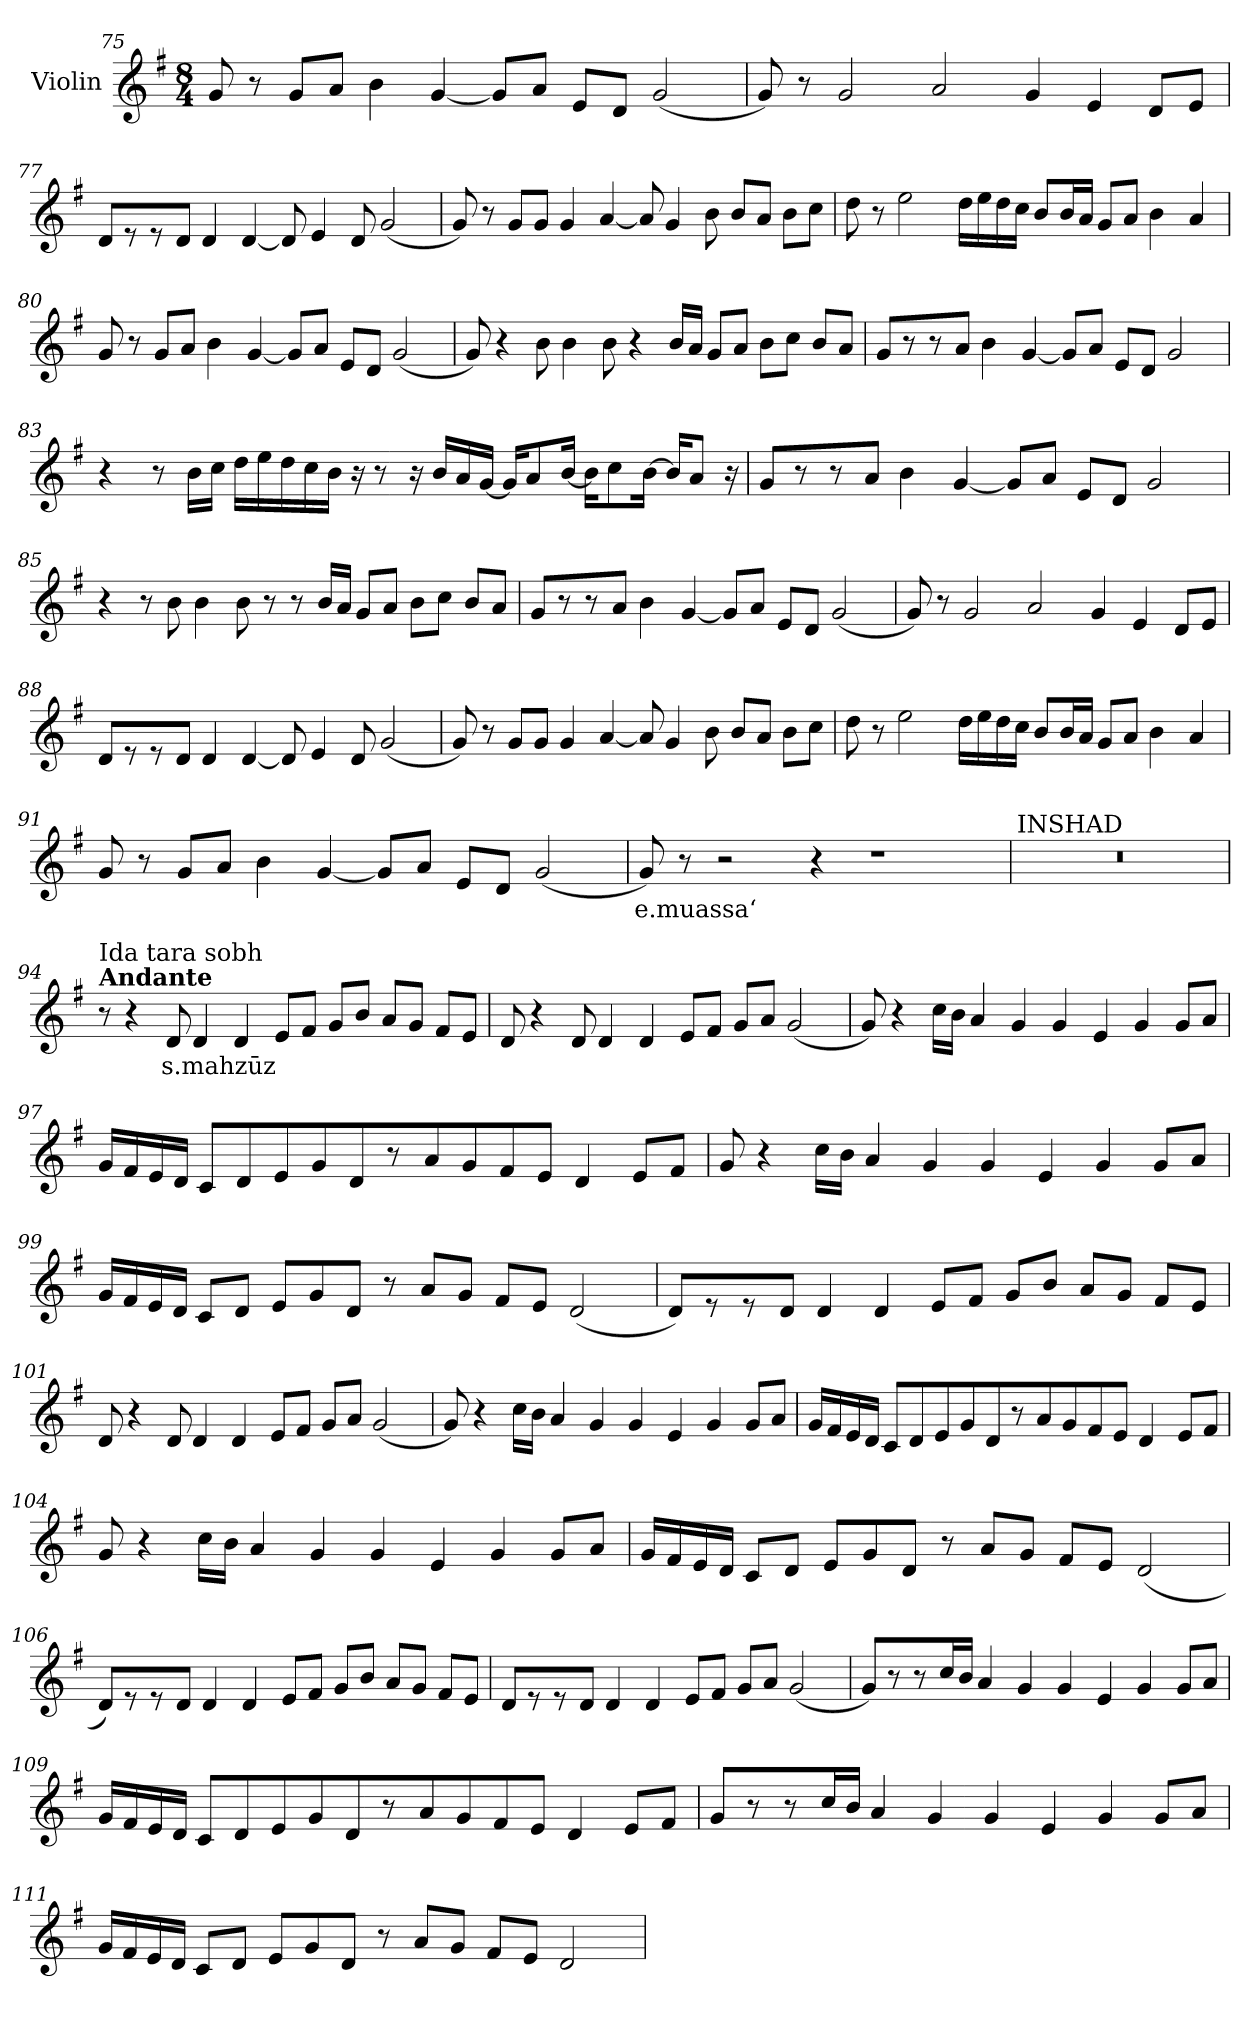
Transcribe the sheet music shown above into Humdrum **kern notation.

**kern	**text
*part1	*part1
*staff1	*staff1
*I"Violin	*
!!LO:LB:g=z
*clefG2	*
*k[f#]	*
*G:	*
*M8/4	*
=75	=75
8g/	.
8r	.
8g/L	.
8a/J	.
4b\	.
[4g/	.
8g/L]	.
8a/J	.
8e/L	.
8d/J	.
(<2g/	.
=76	=76
8g/)	.
8r	.
2g/	.
2a/	.
4g/	.
4e/	.
8d/L	.
8e/J	.
!!LO:LB:g=z
=77	=77
8d/L	.
8r	.
8r	.
8d/J	.
4d/	.
[4d/	.
8d/]	.
4e/	.
8d/	.
(<2g/	.
=78	=78
8g/)	.
8r	.
8g/L	.
8g/J	.
4g/	.
[4a/	.
8a/]	.
4g/	.
8b\	.
8b/L	.
8a/J	.
8b\L	.
8cc\J	.
!!LO:LB:g=z
=79	=79
8dd\	.
8r	.
2ee\	.
16dd\LL	.
16ee\	.
16dd\	.
16cc\JJ	.
8b/L	.
16b/L	.
16a/JJ	.
8g/L	.
8a/J	.
4b\	.
4a/	.
=80	=80
8g/	.
8r	.
8g/L	.
8a/J	.
4b\	.
[4g/	.
8g/L]	.
8a/J	.
8e/L	.
8d/J	.
(<2g/	.
!!LO:PB:g=z
=81	=81
8g/)	.
4r	.
8b\	.
4b\	.
8b\	.
4r	.
16b/LL	.
16a/JJ	.
8g/L	.
8a/J	.
8b\L	.
8cc\J	.
8b/L	.
8a/J	.
=82	=82
8g/L	.
8r	.
8r	.
8a/J	.
4b\	.
[4g/	.
8g/L]	.
8a/J	.
8e/L	.
8d/J	.
2g/	.
!!LO:LB:g=z
=83	=83
4r	.
8r	.
16b\LL	.
16cc\JJ	.
16dd\LL	.
16ee\	.
16dd\	.
16cc\	.
16b\JJ	.
16r	.
8r	.
16r	.
16b/LL	.
16a/	.
[16g/JJ	.
16g/KL]	.
8a/	.
[16b/Jk	.
16b\KL]	.
8cc\	.
[16b\Jk	.
16b/KL]	.
8a/J	.
16r	.
=84	=84
8g/L	.
8r	.
8r	.
8a/J	.
4b\	.
[4g/	.
8g/L]	.
8a/J	.
8e/L	.
8d/J	.
2g/	.
!!LO:LB:g=z
=85	=85
4r	.
8r	.
8b\	.
4b\	.
8b\	.
8r	.
8r	.
16b/LL	.
16a/JJ	.
8g/L	.
8a/J	.
8b\L	.
8cc\J	.
8b/L	.
8a/J	.
=86	=86
8g/L	.
8r	.
8r	.
8a/J	.
4b\	.
[4g/	.
8g/L]	.
8a/J	.
8e/L	.
8d/J	.
(<2g/	.
!!LO:LB:g=z
=87	=87
8g/)	.
8r	.
2g/	.
2a/	.
4g/	.
4e/	.
8d/L	.
8e/J	.
=88	=88
8d/L	.
8r	.
8r	.
8d/J	.
4d/	.
[4d/	.
8d/]	.
4e/	.
8d/	.
(<2g/	.
!!LO:LB:g=z
=89	=89
8g/)	.
8r	.
8g/L	.
8g/J	.
4g/	.
[4a/	.
8a/]	.
4g/	.
8b\	.
8b/L	.
8a/J	.
8b\L	.
8cc\J	.
=90	=90
8dd\	.
8r	.
2ee\	.
16dd\LL	.
16ee\	.
16dd\	.
16cc\JJ	.
8b/L	.
16b/L	.
16a/JJ	.
8g/L	.
8a/J	.
4b\	.
4a/	.
!!LO:LB:g=z
=91	=91
8g/	.
8r	.
8g/L	.
8a/J	.
4b\	.
[4g/	.
8g/L]	.
8a/J	.
8e/L	.
8d/J	.
(<2g/	.
=92	=92
!	!LO:LY:b
8g/)	e.muassa‘
8r	.
2r	.
4r	.
1r	.
=93	=93
!LO:TX:a:t=INSHAD	!
0r	.
!!LO:LB:g=z
=94	=94
*MM120	*
!LO:TX:a:B:t=Andante	!
!LO:TX:a:t=Ida tara sobh	!
8r	.
4r	.
!	!LO:LY:b
8d/	s.mahzūz
4d/	.
4d/	.
8e/L	.
8f#/J	.
8g/L	.
8b/J	.
8a/L	.
8g/J	.
8f#/L	.
8e/J	.
=95	=95
8d/	.
4r	.
8d/	.
4d/	.
4d/	.
8e/L	.
8f#/J	.
8g/L	.
8a/J	.
(<2g/	.
!!LO:LB:g=z
=96	=96
8g/)	.
4r	.
16cc\LL	.
16b\JJ	.
4a/	.
4g/	.
4g/	.
4e/	.
4g/	.
8g/L	.
8a/J	.
=97	=97
16g/LL	.
16f#/	.
16e/	.
16d/JJ	.
8c/L	.
8d/	.
8e/	.
8g/	.
8d/	.
8r	.
8a/	.
8g/	.
8f#/	.
8e/J	.
4d/	.
8e/L	.
8f#/J	.
!!LO:PB:g=z
=98	=98
8g/	.
4r	.
16cc\LL	.
16b\JJ	.
4a/	.
4g/	.
4g/	.
4e/	.
4g/	.
8g/L	.
8a/J	.
=99	=99
16g/LL	.
16f#/	.
16e/	.
16d/JJ	.
8c/L	.
8d/J	.
8e/L	.
8g/	.
8d/J	.
8r	.
8a/L	.
8g/J	.
8f#/L	.
8e/J	.
(<2d/	.
!!LO:LB:g=z
=100	=100
8d/L)	.
8r	.
8r	.
8d/J	.
4d/	.
4d/	.
8e/L	.
8f#/J	.
8g/L	.
8b/J	.
8a/L	.
8g/J	.
8f#/L	.
8e/J	.
=101	=101
8d/	.
4r	.
8d/	.
4d/	.
4d/	.
8e/L	.
8f#/J	.
8g/L	.
8a/J	.
(<2g/	.
!!LO:LB:g=z
=102	=102
8g/)	.
4r	.
16cc\LL	.
16b\JJ	.
4a/	.
4g/	.
4g/	.
4e/	.
4g/	.
8g/L	.
8a/J	.
=103	=103
16g/LL	.
16f#/	.
16e/	.
16d/JJ	.
8c/L	.
8d/	.
8e/	.
8g/	.
8d/	.
8r	.
8a/	.
8g/	.
8f#/	.
8e/J	.
4d/	.
8e/L	.
8f#/J	.
!!LO:LB:g=z
=104	=104
8g/	.
4r	.
16cc\LL	.
16b\JJ	.
4a/	.
4g/	.
4g/	.
4e/	.
4g/	.
8g/L	.
8a/J	.
=105	=105
16g/LL	.
16f#/	.
16e/	.
16d/JJ	.
8c/L	.
8d/J	.
8e/L	.
8g/	.
8d/J	.
8r	.
8a/L	.
8g/J	.
8f#/L	.
8e/J	.
(<2d/	.
!!LO:LB:g=z
=106	=106
8d/L)	.
8r	.
8r	.
8d/J	.
4d/	.
4d/	.
8e/L	.
8f#/J	.
8g/L	.
8b/J	.
8a/L	.
8g/J	.
8f#/L	.
8e/J	.
=107	=107
8d/L	.
8r	.
8r	.
8d/J	.
4d/	.
4d/	.
8e/L	.
8f#/J	.
8g/L	.
8a/J	.
(<2g/	.
!!LO:LB:g=z
=108	=108
8g/L)	.
8r	.
8r	.
16cc/L	.
16b/JJ	.
4a/	.
4g/	.
4g/	.
4e/	.
4g/	.
8g/L	.
8a/J	.
=109	=109
16g/LL	.
16f#/	.
16e/	.
16d/JJ	.
8c/L	.
8d/	.
8e/	.
8g/	.
8d/	.
8r	.
8a/	.
8g/	.
8f#/	.
8e/J	.
4d/	.
8e/L	.
8f#/J	.
!!LO:LB:g=z
=110	=110
8g/L	.
8r	.
8r	.
16cc/L	.
16b/JJ	.
4a/	.
4g/	.
4g/	.
4e/	.
4g/	.
8g/L	.
8a/J	.
=111	=111
16g/LL	.
16f#/	.
16e/	.
16d/JJ	.
8c/L	.
8d/J	.
8e/L	.
8g/	.
8d/J	.
8r	.
8a/L	.
8g/J	.
8f#/L	.
8e/J	.
2d/	.
=	=
*-	*-
